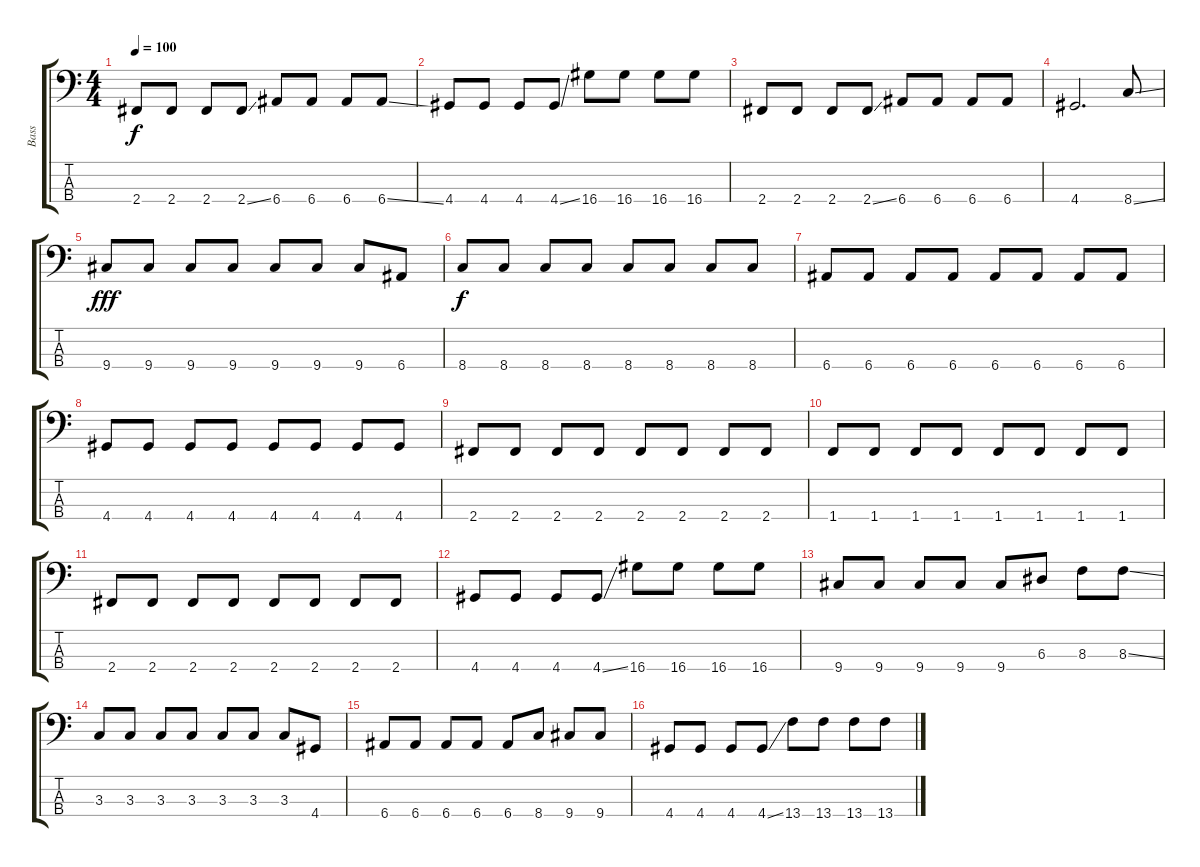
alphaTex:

\track ("Bass" "Bass") {instrument electricbassfinger}
\staff {score tabs}
\tuning (G2 D2 A1 E1) {hide}
\ts (4 4)
\tempo 100
\clef f4
\ks c
2.4.8{dy f} 2.4.8 2.4.8 2.4{ss}.8 6.4.8 6.4.8 6.4.8 6.4{ss}.8 |
4.4.8 4.4.8 4.4.8 4.4{ss}.8 16.4.8 16.4.8 16.4.8 16.4.8 |
2.4.8 2.4.8 2.4.8 2.4{ss}.8 6.4.8 6.4.8 6.4.8 6.4.8 |
4.4.2{d} 8.4{ss}.8 |
9.4.8{dy fff} 9.4.8 9.4.8 9.4.8 9.4.8 9.4.8 9.4.8 6.4.8 |
8.4.8{dy f} 8.4.8 8.4.8 8.4.8 8.4.8 8.4.8 8.4.8 8.4.8 |
6.4.8 6.4.8 6.4.8 6.4.8 6.4.8 6.4.8 6.4.8 6.4.8 |
4.4.8 4.4.8 4.4.8 4.4.8 4.4.8 4.4.8 4.4.8 4.4.8 |
2.4.8 2.4.8 2.4.8 2.4.8 2.4.8 2.4.8 2.4.8 2.4.8 |
1.4.8 1.4.8 1.4.8 1.4.8 1.4.8 1.4.8 1.4.8 1.4.8 |
2.4.8 2.4.8 2.4.8 2.4.8 2.4.8 2.4.8 2.4.8 2.4.8 |
4.4.8 4.4.8 4.4.8 4.4{ss}.8 16.4.8 16.4.8 16.4.8 16.4.8 |
9.4.8 9.4.8 9.4.8 9.4.8 9.4.8 6.3.8 8.3.8 8.3{ss}.8 |
3.3.8 3.3.8 3.3.8 3.3.8 3.3.8 3.3.8 3.3.8 4.4.8 |
6.4.8 6.4.8 6.4.8 6.4.8 6.4.8 8.4.8 9.4.8 9.4.8 |
4.4.8 4.4.8 4.4.8 4.4{ss}.8 13.4.8 13.4.8 13.4.8 13.4.8
